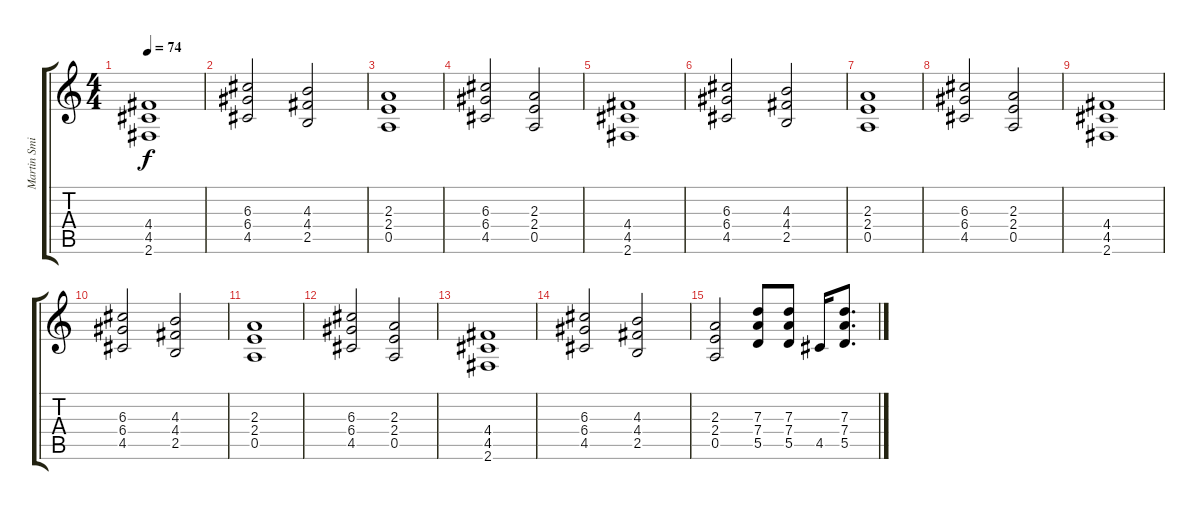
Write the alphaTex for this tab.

\track ("Martin Smith" "Martin Smi") {instrument acousticguitarsteel}
\staff {score tabs}
\tuning (E4 B3 G3 D3 A2 E2) {hide}
\ts (4 4)
\tempo 74
\clef g2
\ks c
(4.4 4.5 2.6).1{dy f} |
(6.3 6.4 4.5).2 (4.3 4.4 2.5).2 |
(2.3 2.4 0.5).1 |
(6.3 6.4 4.5).2 (2.3 2.4 0.5).2 |
(4.4 4.5 2.6).1 |
(6.3 6.4 4.5).2 (4.3 4.4 2.5).2 |
(2.3 2.4 0.5).1 |
(6.3 6.4 4.5).2 (2.3 2.4 0.5).2 |
(4.4 4.5 2.6).1 |
(6.3 6.4 4.5).2 (4.3 4.4 2.5).2 |
(2.3 2.4 0.5).1 |
(6.3 6.4 4.5).2 (2.3 2.4 0.5).2 |
(4.4 4.5 2.6).1 |
(6.3 6.4 4.5).2 (4.3 4.4 2.5).2 |
(2.3 2.4 0.5).2 (7.3 7.4 5.5).8 (7.3 7.4 5.5).8 4.5.16 (7.3 7.4 5.5).8{d}
